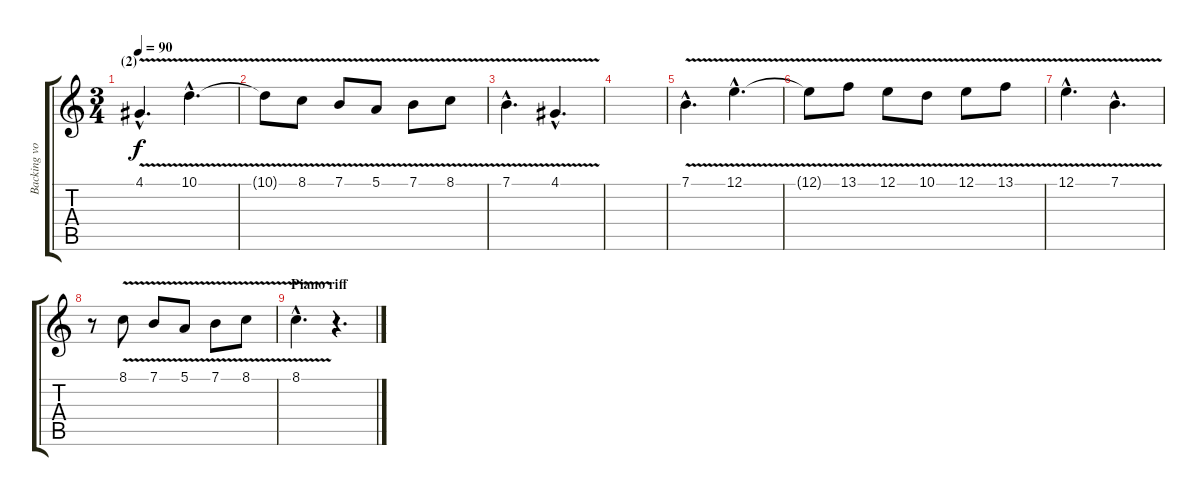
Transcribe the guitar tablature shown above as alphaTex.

\track ("Backing vocals + effects" "Backing vo") {instrument choiraahs}
\staff {score tabs}
\tuning (E4 B3 G3 D3 A2 E2) {hide}
\ts (3 4)
\section ("" "(2)")
\tempo 90
\clef g2
\ks c
4.1{v hac}.4{d dy f volume 16 instrument choiraahs} 10.1{v hac}.4{d} |
10.1{t}.8 8.1{v}.8 7.1{v}.8 5.1{v}.8 7.1{v}.8 8.1{v}.8 |
7.1{v hac}.4{d} 4.1{v hac}.4{d} |
|
7.1{v hac}.4{d} 12.1{v hac}.4{d} |
12.1{t}.8 13.1{v}.8 12.1{v}.8 10.1{v}.8 12.1{v}.8 13.1{v}.8 |
12.1{v hac}.4{d} 7.1{v hac}.4{d} |
r.8 8.1{v}.8 7.1{v}.8 5.1{v}.8 7.1{v}.8 8.1{v}.8 |
\section ("" "Piano riff")
8.1{v hac}.4{d} r.4{d}
